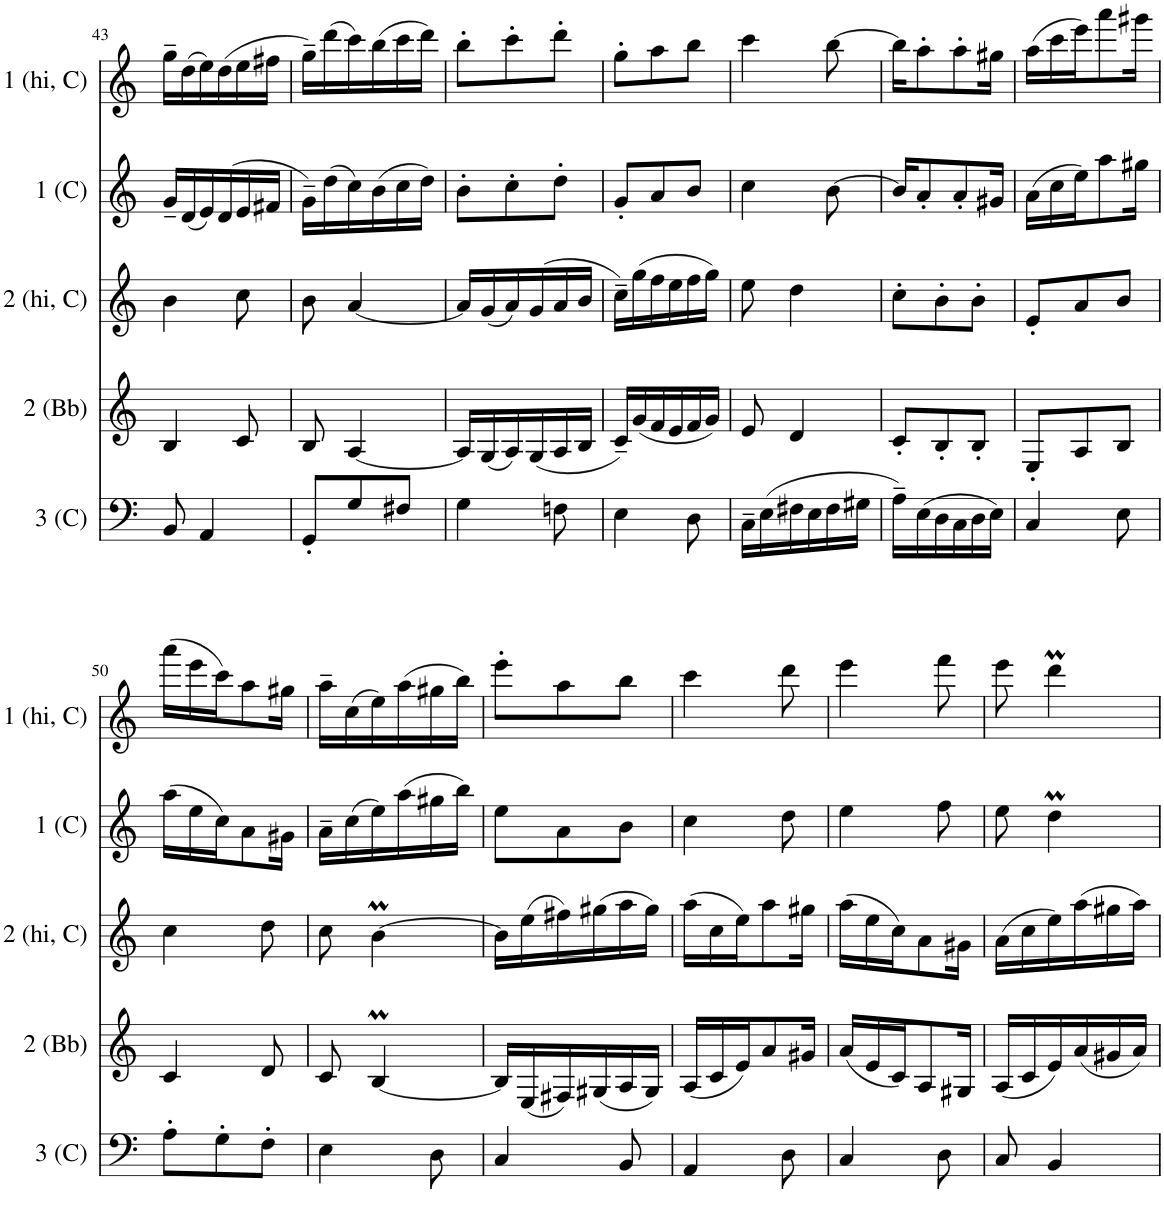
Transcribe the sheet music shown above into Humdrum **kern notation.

**kern	**kern	**kern	**kern	**kern
*part5	*part4	*part3	*part2	*part1
*staff5	*staff4	*staff3	*staff2	*staff1
*I"Part 3 in C	*I"Part 2 in Bb	*I"Part 2 (Higher) in C	*I"Part 1 in C	*I"Part 1 (Higher) in C
*I'3 (C)	*I'2 (Bb)	*I'2 (hi, C)	*I'1 (C)	*I'1 (hi, C)
!!LO:PB:g=z
*clefF4	*clefG2	*clefG2	*clefG2	*clefG2
*	*ITrd1c2	*	*	*
*k[]	*k[]	*k[]	*k[]	*k[]
*M3/8	*M3/8	*M3/8	*M3/8	*M3/8
=43	=43	=43	=43	=43
8BB/	4B/	4b\	16g~/LL	16gg~\LL
.	.	.	(16d/	(16dd\
4AA/	.	.	16e/)	16ee\)
.	.	.	(16d/	(16dd\
.	8c/	8cc\	16e/	16ee\
.	.	.	16f#X/JJ	16ff#X\JJ
=44	=44	=44	=44	=44
8GG'/L	8B/	8b\	16g~\LL)	16gg~\LL)
.	.	.	(16dd\	(16ddd\
8G/	[4A/	[4a/	16cc\)	16ccc\)
.	.	.	(16b\	(16bb\
8F#X/J	.	.	16cc\	16ccc\
.	.	.	16dd\JJ)	16ddd\JJ)
=45	=45	=45	=45	=45
4G\	16A/LL]	16a/LL]	8b'\L	8bb'\L
.	(16G/	(16g/	.	.
.	16A/)	16a/)	8cc'\	8ccc'\
.	(16G/	(16g/	.	.
8Fn\	16A/	16a/	8dd'\J	8ddd'\J
.	16B/JJ	16b/JJ	.	.
=46	=46	=46	=46	=46
4E\	16c~/LL)	16cc~\LL)	8g'/L	8gg'\L
.	(16g/	(16gg\	.	.
.	16f/	16ff\	8a/	8aa\
.	16e/	16ee\	.	.
8D\	16f/	16ff\	8b/J	8bb\J
.	16g/JJ)	16gg\JJ)	.	.
=47	=47	=47	=47	=47
16C~\LL	8e/	8ee\	4cc\	4ccc\
(16E\	.	.	.	.
16F#X\	4d/	4dd\	.	.
16E\	.	.	.	.
16F#\	.	.	[8b\	[8bb\
16G#X\JJ	.	.	.	.
=48	=48	=48	=48	=48
16A~\LL)	8c'/L	8cc'\L	16b/KL]	16bb\KL]
(16E\	.	.	8a'/	8aa'\
16D\	8B'/	8b'\	.	.
16C\	.	.	8a'/	8aa'\
16D\	8B'/J	8b'\J	.	.
16E\JJ)	.	.	16g#X/Jk	16gg#X\Jk
=49	=49	=49	=49	=49
4C/	8E'/L	8e'/L	(16a\LL	(16aa\LL
.	.	.	16cc\	16ccc\
.	8A/	8a/	16ee\J)	16eee\J)
.	.	.	8aa\	8aaa\
8E\	8B/J	8b/J	.	.
.	.	.	16gg#X\Jk	16ggg#X\Jk
!!LO:LB:g=z
=50	=50	=50	=50	=50
8A'\L	4c/	4cc\	(16aa\LL	(16aaa\LL
.	.	.	16ee\	16eee\
8G'\	.	.	16cc\J)	16ccc\J)
.	.	.	8a\	8aa\
8F'\J	8d/	8dd\	.	.
.	.	.	16g#X\Jk	16gg#X\Jk
=51	=51	=51	=51	=51
4E\	8c/	8cc\	16a~\LL	16aa~\LL
.	.	.	(16cc\	(16cc\
.	[4Bm/	[4bm\	16ee\)	16ee\)
.	.	.	(16aa\	(16aa\
8D\	.	.	16gg#X\	16gg#X\
.	.	.	16bb\JJ)	16bb\JJ)
=52	=52	=52	=52	=52
4C/	16B/LL]	16b\LL]	8ee\L	8eee'\L
.	(16E/	(16ee\	.	.
.	16F#X/)	16ff#X\)	8a\	8aa\
.	(16G#X/	(16gg#X\	.	.
8BB/	16A/	16aa\	8b\J	8bb\J
.	16G#/JJ)	16gg#\JJ)	.	.
=53	=53	=53	=53	=53
4AA/	(16A/LL	(16aa\LL	4cc\	4ccc\
.	16c/	16cc\	.	.
.	16e/J)	16ee\J)	.	.
.	8a/	8aa\	.	.
8D\	.	.	8dd\	8ddd\
.	16g#X/Jk	16gg#X\Jk	.	.
=54	=54	=54	=54	=54
4C/	(16a/LL	(16aa\LL	4ee\	4eee\
.	16e/	16ee\	.	.
.	16c/J)	16cc\J)	.	.
.	8A/	8a\	.	.
8D\	.	.	8ff\	8fff\
.	16G#X/Jk	16g#X\Jk	.	.
=55	=55	=55	=55	=55
8C/	(16A/LL	(16a\LL	8ee\	8eee\
.	16c/	16cc\	.	.
4BB/	16e/)	16ee\)	4ddM\	4dddM\
.	(16a/	(16aa\	.	.
.	16g#X/	16gg#X\	.	.
.	16a/JJ)	16aa\JJ)	.	.
=	=	=	=	=
*-	*-	*-	*-	*-
